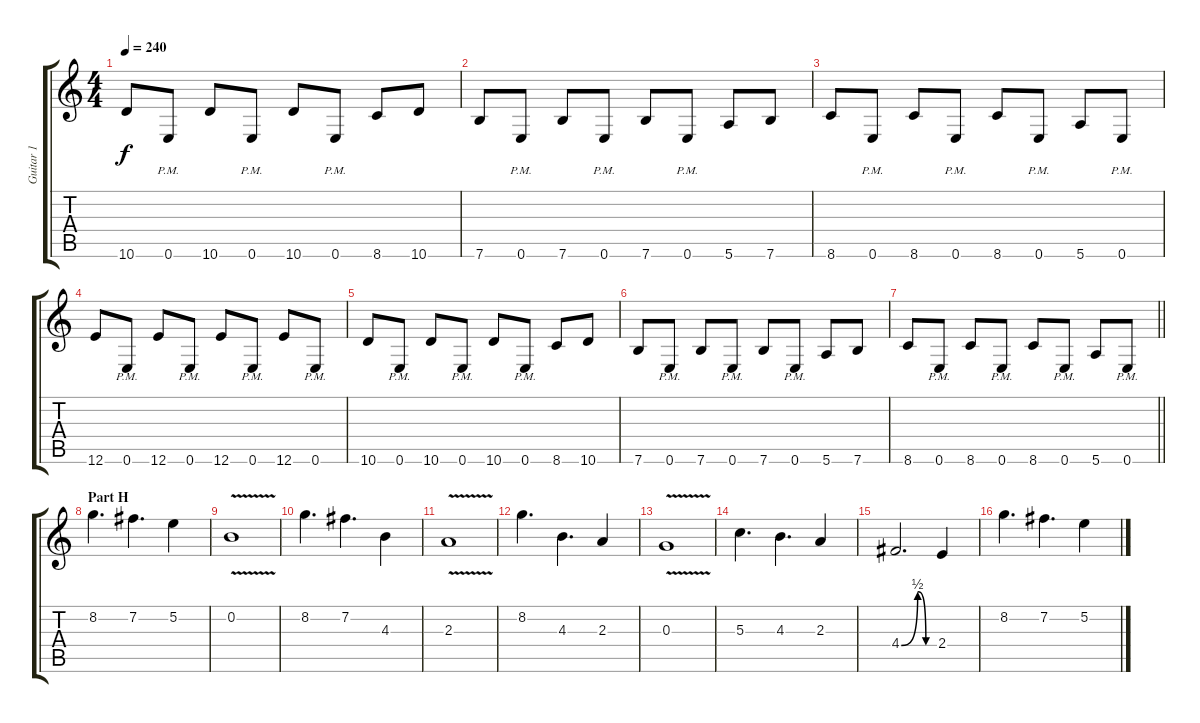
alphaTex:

\track ("Guitar 1" "Guitar 1") {instrument overdrivenguitar}
\staff {score tabs}
\tuning (E4 B3 G3 D3 A2 E2) {hide}
\ts (4 4)
\tempo 240
\clef g2
\ks c
10.6.8{dy f} 0.6{pm}.8 10.6.8 0.6{pm}.8 10.6.8 0.6{pm}.8 8.6.8 10.6.8 |
7.6.8 0.6{pm}.8 7.6.8 0.6{pm}.8 7.6.8 0.6{pm}.8 5.6.8 7.6.8 |
8.6.8 0.6{pm}.8 8.6.8 0.6{pm}.8 8.6.8 0.6{pm}.8 5.6.8 0.6{pm}.8 |
12.6.8 0.6{pm}.8 12.6.8 0.6{pm}.8 12.6.8 0.6{pm}.8 12.6.8 0.6{pm}.8 |
10.6.8 0.6{pm}.8 10.6.8 0.6{pm}.8 10.6.8 0.6{pm}.8 8.6.8 10.6.8 |
7.6.8 0.6{pm}.8 7.6.8 0.6{pm}.8 7.6.8 0.6{pm}.8 5.6.8 7.6.8 |
\barLineRight lightlight
8.6.8 0.6{pm}.8 8.6.8 0.6{pm}.8 8.6.8 0.6{pm}.8 5.6.8 0.6{pm}.8 |
\section ("" "Part H")
8.2.4{d} 7.2.4{d} 5.2.4 |
0.2{v}.1 |
8.2.4{d} 7.2.4{d} 4.3.4 |
2.3{v}.1 |
8.2.4{d} 4.3.4{d} 2.3.4 |
0.3{v}.1 |
5.3.4{d} 4.3.4{d} 2.3.4 |
4.4{be (custom 0 0 30 2 45 0 60 0)}.2{d} 2.4.4 |
8.2.4{d} 7.2.4{d} 5.2.4
